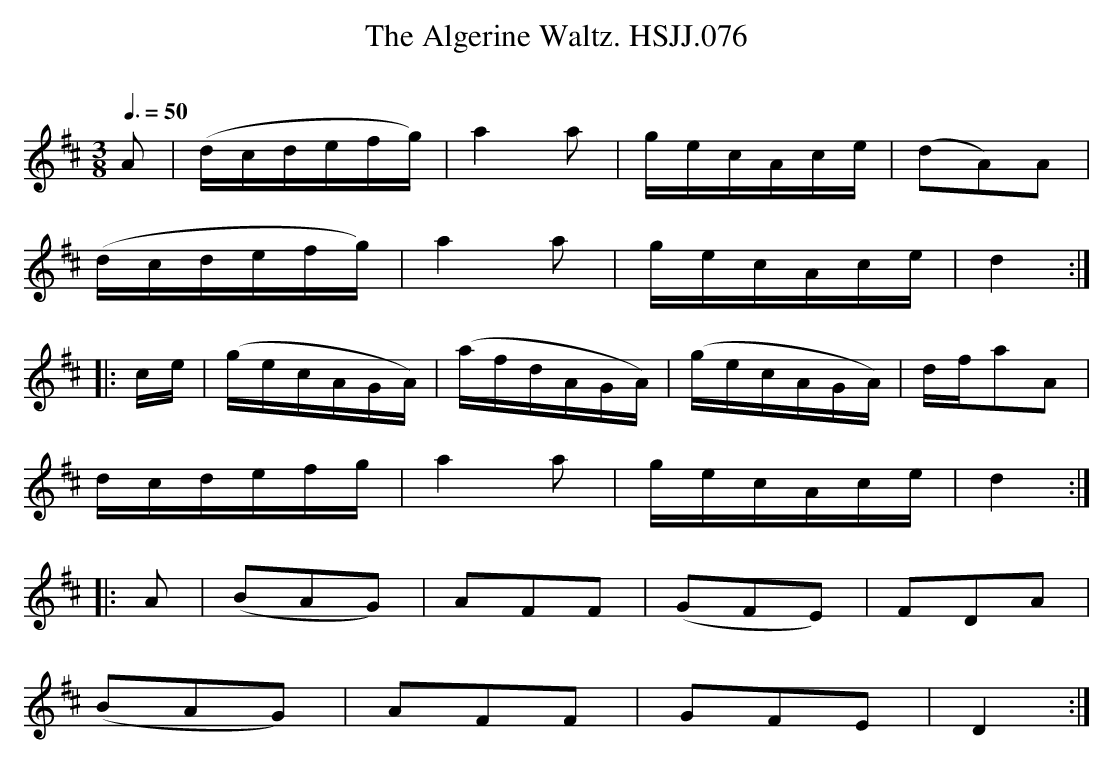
X:1
T:Algerine Waltz. HSJJ.076, The
M:3/8
L:1/16
Q:3/8=50
O:
K:D
A2|(dcdefg)|a4a2|gecAce|(d2A2)A2|
(dcdefg)|a4a2|gecAce|d4:|
|:ce|(gecAGA)|(afdAGA)|(gecAGA)|dfa2A2|
dcdefg|a4a2|gecAce|d4:|
|:A2|(B2A2G2)|A2F2F2|(G2F2E2)|F2D2A2|
(B2A2G2)|A2F2F2|G2F2E2|D4:|
